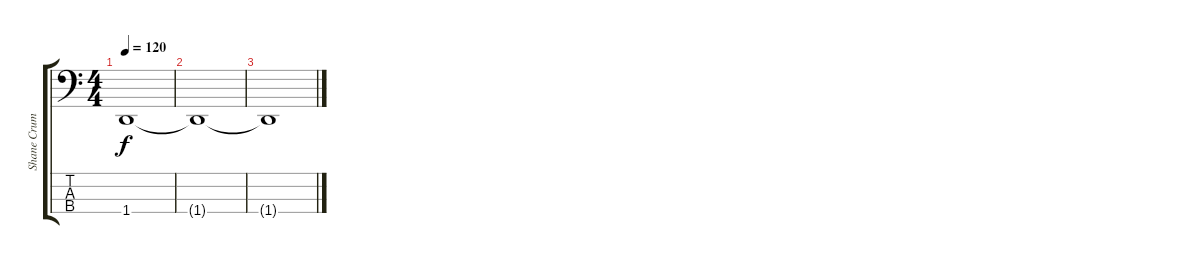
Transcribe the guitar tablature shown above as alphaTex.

\track ("Shane Crump - Bass" "Shane Crum") {instrument electricbassfinger}
\staff {score tabs}
\tuning (Gb2 Db2 Ab1 Db1) {hide}
\ts (4 4)
\tempo 120
\clef f4
\ks c
1.4{t}.1{dy f} |
1.4{t}.1 |
1.4{t}.1
